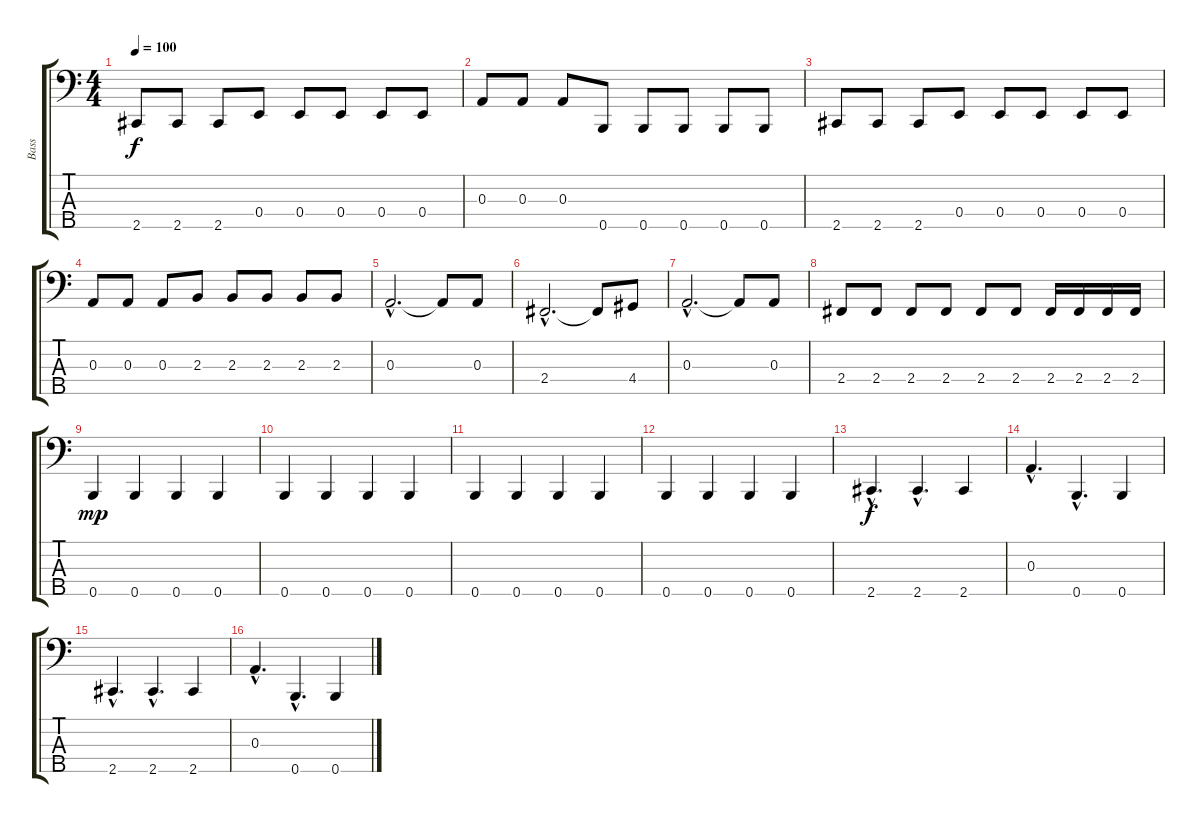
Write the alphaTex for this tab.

\track ("Bass" "Bass") {instrument electricbassfinger}
\staff {score tabs}
\tuning (G2 D2 A1 E1 B0) {hide}
\ts (4 4)
\tempo 100
\clef f4
\ks c
2.5.8{dy f} 2.5.8 2.5.8 0.4.8 0.4.8 0.4.8 0.4.8 0.4.8 |
0.3.8 0.3.8 0.3.8 0.5.8 0.5.8 0.5.8 0.5.8 0.5.8 |
2.5.8 2.5.8 2.5.8 0.4.8 0.4.8 0.4.8 0.4.8 0.4.8 |
0.3.8 0.3.8 0.3.8 2.3.8 2.3.8 2.3.8 2.3.8 2.3.8 |
0.3{hac}.2{d} 0.3{t}.8 0.3.8 |
2.4{hac}.2{d} 2.4{t}.8 4.4.8 |
0.3{hac}.2{d} 0.3{t}.8 0.3.8 |
2.4.8 2.4.8 2.4.8 2.4.8 2.4.8 2.4.8 2.4.16 2.4.16 2.4.16 2.4.16 |
0.5.4{dy mp} 0.5.4 0.5.4 0.5.4 |
0.5.4 0.5.4 0.5.4 0.5.4 |
0.5.4 0.5.4 0.5.4 0.5.4 |
0.5.4 0.5.4 0.5.4 0.5.4 |
2.5{hac}.4{d dy f} 2.5{hac}.4{d} 2.5.4 |
0.3{hac}.4{d} 0.5{hac}.4{d} 0.5.4 |
2.5{hac}.4{d} 2.5{hac}.4{d} 2.5.4 |
0.3{hac}.4{d} 0.5{hac}.4{d} 0.5.4
